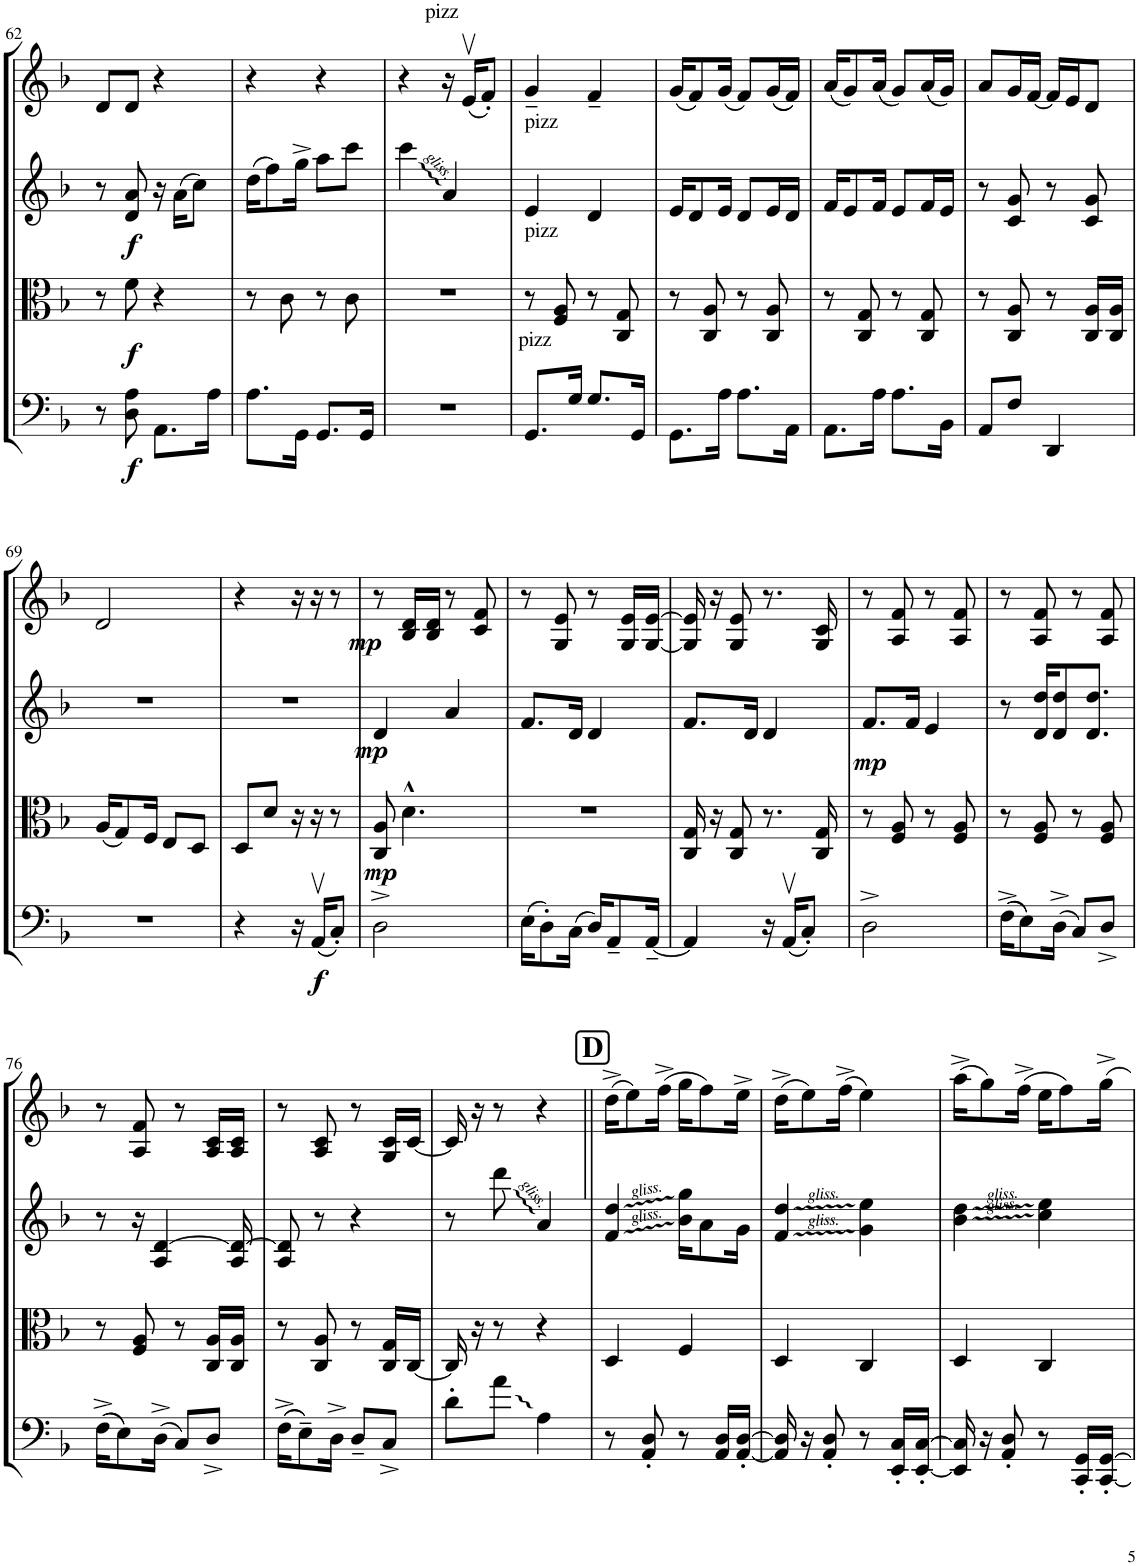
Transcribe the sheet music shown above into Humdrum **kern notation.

**kern	**dynam	**kern	**dynam	**kern	**dynam	**kern	**dynam
*part4	*part4	*part3	*part3	*part2	*part2	*part1	*part1
*staff4	*staff4	*staff3	*staff3	*staff2	*staff2	*staff1	*staff1
*I"Violoncello	*	*I"Viola	*	*I"Violin II	*	*I"Violin I	*
*I'Vc	*	*I'Vla	*	*I'Vln	*	*I'Vln	*
!!LO:PB:g=z
*clefF4	*	*clefC3	*	*clefG2	*	*clefG2	*
*k[b-]	*	*k[b-]	*	*k[b-]	*	*k[b-]	*
*M2/4	*	*M2/4	*	*M2/4	*	*M2/4	*
=62	=62	=62	=62	=62	=62	=62	=62
8r	.	8r	.	8r	.	8d/L	.
!	!LO:DY:b	!	!LO:DY:b	!	!LO:DY:b	!	!
8D\ 8A\	f	8f\	f	8d/ 8a/	f	8d/J	.
8.AA\L	.	4r	.	16r	.	4r	.
.	.	.	.	(16a\KL	.	.	.
.	.	.	.	8cc\J)	.	.	.
16A\Jk	.	.	.	.	.	.	.
=63	=63	=63	=63	=63	=63	=63	=63
8.A\L	.	8r	.	(16dd\KL	.	4r	.
.	.	.	.	8ff\)	.	.	.
.	.	8c\	.	.	.	.	.
16GG\Jk	.	.	.	16gg^\Jk	.	.	.
8.GG/L	.	8r	.	8aa\L	.	4r	.
.	.	8c\	.	8ccc\J	.	.	.
16GG/Jk	.	.	.	.	.	.	.
=64	=64	=64	=64	=64	=64	=64	=64
2r	.	2r	.	4ccc\	.	4r	.
!	!	!	!	!	!	!LO:TX:a:t=pizz	!
.	.	.	.	4a/	.	16r	.
.	.	.	.	.	.	(16ev/KL	.
.	.	.	.	.	.	8f'/J)	.
=65	=65	=65	=65	=65	=65	=65	=65
!	!	!	!	!LO:TX:a:t=pizz	!	!	!
!	!	!LO:TX:a:t=pizz	!	!	!	!	!
!LO:TX:a:t=pizz	!	!	!	!	!	!	!
8.GG/L	.	8r	.	4e/	.	4g~/	.
.	.	8F/ 8A/	.	.	.	.	.
16G/Jk	.	.	.	.	.	.	.
8.G/L	.	8r	.	4d/	.	4f~/	.
.	.	8C/ 8G/	.	.	.	.	.
16GG/Jk	.	.	.	.	.	.	.
=66	=66	=66	=66	=66	=66	=66	=66
8.GG\L	.	8r	.	16e/KL	.	(16g/KL	.
.	.	.	.	8d/	.	8f/)	.
.	.	8C/ 8A/	.	.	.	.	.
16A\Jk	.	.	.	16e/Jk	.	(16g/Jk	.
8.A\L	.	8r	.	8d/L	.	8f/L)	.
.	.	8C/ 8A/	.	16e/L	.	((16g/L	.
16AA\Jk	.	.	.	16d/JJ	.	16f/JJ))	.
=67	=67	=67	=67	=67	=67	=67	=67
8.AA\L	.	8r	.	16f/KL	.	(16a/KL	.
.	.	.	.	8e/	.	8g/)	.
.	.	8C/ 8G/	.	.	.	.	.
16A\Jk	.	.	.	16f/Jk	.	(16a/Jk	.
8.A\L	.	8r	.	8e/L	.	8g/L)	.
.	.	8C/ 8G/	.	16f/L	.	(16a/L	.
16BB-\Jk	.	.	.	16e/JJ	.	16g/JJ)	.
=68	=68	=68	=68	=68	=68	=68	=68
8AA/L	.	8r	.	8r	.	8a/L	.
8F/J	.	8C/ 8A/	.	8c/ 8g/	.	16g/L	.
.	.	.	.	.	.	[16f/JJ	.
4DD/	.	8r	.	8r	.	16f/LL]	.
.	.	.	.	.	.	16e/J	.
.	.	16C/ 16A/LL	.	8c/ 8g/	.	8d/J	.
.	.	16C/ 16A/JJ	.	.	.	.	.
!!LO:LB:g=z
=69	=69	=69	=69	=69	=69	=69	=69
2r	.	(16A/KL	.	2r	.	2d/	.
.	.	8G/)	.	.	.	.	.
.	.	16F/Jk	.	.	.	.	.
.	.	8E/L	.	.	.	.	.
.	.	8D/J	.	.	.	.	.
=70	=70	=70	=70	=70	=70	=70	=70
4r	.	8D/L	.	2r	.	4r	.
.	.	8d/J	.	.	.	.	.
16r	.	16r	.	.	.	16r	.
!	!LO:DY:b	!	!	!	!	!	!
(16AAv/KL	f	16r	.	.	.	16r	.
!	!	!	!	!	!	!	!LO:DY:b
8C'/J)	.	8r	.	.	.	8r	mp
=71	=71	=71	=71	=71	=71	=71	=71
!	!	!	!LO:DY:b	!	!LO:DY:b	!	!
2D^\	.	8C/ 8A/	mp	4d/	mp	8r	.
.	.	4.d^^\	.	.	.	16B-/ 16d/LL	.
.	.	.	.	.	.	16B-/ 16d/JJ	.
.	.	.	.	4a/	.	8r	.
.	.	.	.	.	.	8c/ 8f/	.
=72	=72	=72	=72	=72	=72	=72	=72
(16E\KL	.	2r	.	8.f/L	.	8r	.
8D'\)	.	.	.	.	.	.	.
.	.	.	.	.	.	8G/ 8e/	.
(16C\Jk	.	.	.	16d/Jk	.	.	.
16D/KL)	.	.	.	4d/	.	8r	.
8AA~/	.	.	.	.	.	.	.
.	.	.	.	.	.	16G/ 16e/LL	.
[16AA~/Jk	.	.	.	.	.	[16G/ [16e/JJ	.
=73	=73	=73	=73	=73	=73	=73	=73
4AA/]	.	16C/ 16G/	.	8.f/L	.	16G/] 16e/]	.
.	.	16r	.	.	.	16r	.
.	.	8C/ 8G/	.	.	.	8G/ 8e/	.
.	.	.	.	16d/Jk	.	.	.
16r	.	8.r	.	4d/	.	8.r	.
(16AAv/KL	.	.	.	.	.	.	.
8C'/J)	.	.	.	.	.	.	.
.	.	16C/ 16G/	.	.	.	16G/ 16c/	.
=74	=74	=74	=74	=74	=74	=74	=74
!	!	!	!	!	!LO:DY:b	!	!
2D^\	.	8r	.	8.f/L	mp	8r	.
.	.	8F/ 8A/	.	.	.	8A/ 8f/	.
.	.	.	.	16f/Jk	.	.	.
.	.	8r	.	4e/	.	8r	.
.	.	8F/ 8A/	.	.	.	8A/ 8f/	.
=75	=75	=75	=75	=75	=75	=75	=75
((16F^\KL	.	8r	.	8r	.	8r	.
8E\))	.	.	.	.	.	.	.
.	.	8F/ 8A/	.	16d/ 16dd/KL	.	8A/ 8f/	.
(16D^\Jk	.	.	.	8d/ 8dd/	.	.	.
8C/L)	.	8r	.	.	.	8r	.
.	.	.	.	8.d/ 8.dd/J	.	.	.
8D^/J	.	8F/ 8A/	.	.	.	8A/ 8f/	.
!!LO:LB:g=z
=76	=76	=76	=76	=76	=76	=76	=76
((16F^\KL	.	8r	.	8r	.	8r	.
8E\))	.	.	.	.	.	.	.
.	.	8F/ 8A/	.	16r	.	8A/ 8f/	.
(16D^\Jk	.	.	.	4A/ [4d/	.	.	.
8C/L)	.	8r	.	.	.	8r	.
8D^/J	.	16C/ 16A/LL	.	.	.	16A/ 16c/LL	.
.	.	16C/ 16A/JJ	.	16A/ 16d/_	.	16A/ 16c/JJ	.
=77	=77	=77	=77	=77	=77	=77	=77
((16F^\KL	.	8r	.	8A/ 8d/]	.	8r	.
8E~\))	.	.	.	.	.	.	.
.	.	8C/ 8A/	.	8r	.	8A/ 8c/	.
16D^\Jk	.	.	.	.	.	.	.
8D~/L	.	8r	.	4r	.	8r	.
8C^/J	.	16C/ 16G/LL	.	.	.	16G/ 16c/LL	.
.	.	[16C/JJ	.	.	.	[16c/JJ	.
=78	=78	=78	=78	=78	=78	=78	=78
8d'\L	.	16C/]	.	8r	.	16c/]	.
.	.	16r	.	.	.	16r	.
8a\J	.	8r	.	8ddd\	.	8r	.
4A\	.	4r	.	4a/	.	4r	.
!!LO:REH:place=s1:a:B:cj:fs=14:t=D
=79||	=79||	=79||	=79||	=79||	=79||	=79||	=79||
8r	.	4D/	.	4f/ 4dd/	.	(16dd^\KL	.
.	.	.	.	.	.	8ee\)	.
8AA/' 8D/'	.	.	.	.	.	.	.
.	.	.	.	.	.	(16ff^\Jk	.
8r	.	4F/	.	16b-\ 16gg\KL	.	16gg\KL	.
.	.	.	.	8a\	.	8ff\)	.
16AA/ 16D/LL	.	.	.	.	.	.	.
[16AA/' [16D/'JJ	.	.	.	16g\Jk	.	16ee^\Jk	.
=80	=80	=80	=80	=80	=80	=80	=80
16AA/] 16D/]	.	4D/	.	4f/ 4dd/	.	(16dd^\KL	.
16r	.	.	.	.	.	8ee\)	.
8AA/' 8D/'	.	.	.	.	.	.	.
.	.	.	.	.	.	(16ff^\Jk	.
8r	.	4C/	.	4g\ 4ee\	.	4ee\)	.
16EE/' 16C/'LL	.	.	.	.	.	.	.
[16EE/' [16C/'JJ	.	.	.	.	.	.	.
=81	=81	=81	=81	=81	=81	=81	=81
16EE/] 16C/]	.	4D/	.	4b-\ 4dd\	.	(16aa^\KL	.
16r	.	.	.	.	.	8gg\)	.
8AA/' 8D/'	.	.	.	.	.	.	.
.	.	.	.	.	.	(16ff^\Jk	.
8r	.	4C/	.	4cc\ 4ee\	.	16ee\KL	.
.	.	.	.	.	.	8ff\)	.
16CC/' 16GG/'LL	.	.	.	.	.	.	.
[16CC/' [16GG/'JJ	.	.	.	.	.	16gg^\Jk	.
=	=	=	=	=	=	=	=
*-	*-	*-	*-	*-	*-	*-	*-
